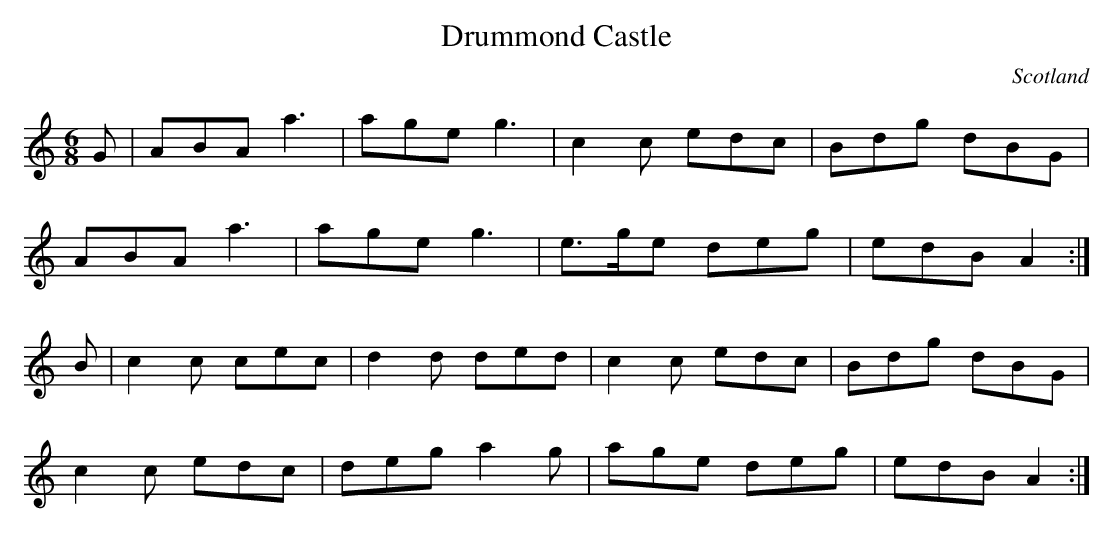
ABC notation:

X:1
T:Drummond Castle
O:Scotland
M:6/8
L:1/8
K:C
G|ABA a3|age g3|c2c edc|Bdg dBG|!
ABA a3|age g3|e>ge deg|edB A2:|!
B|c2c cec|d2d ded|c2c edc|Bdg dBG|!
c2c edc|deg a2g|age deg|edB A2:|!
